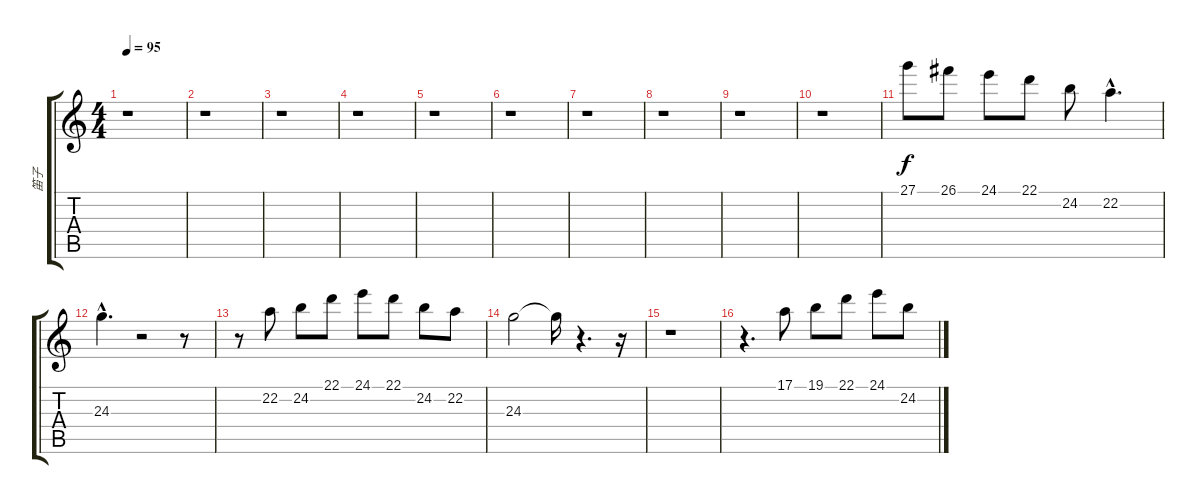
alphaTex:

\track ("笛子" "笛子") {instrument piccolo}
\staff {score tabs}
\tuning (E4 B3 G3 D3 A2 E2) {hide}
\ts (4 4)
\tempo 95
\clef g2
\ks c
r.1{dy f} |
r.1 |
r.1 |
r.1 |
r.1 |
r.1 |
r.1 |
r.1 |
r.1 |
r.1 |
27.1.8 26.1.8 24.1.8 22.1.8 24.2.8 22.2{hac}.4{d} |
24.3{hac}.4{d} r.2 r.8 |
r.8 22.2.8 24.2.8 22.1.8 24.1.8 22.1.8 24.2.8 22.2.8 |
24.3.2 24.3{t}.16 r.4{d} r.16 |
r.1 |
r.4{d} 17.1.8 19.1.8 22.1.8 24.1.8 24.2.8
